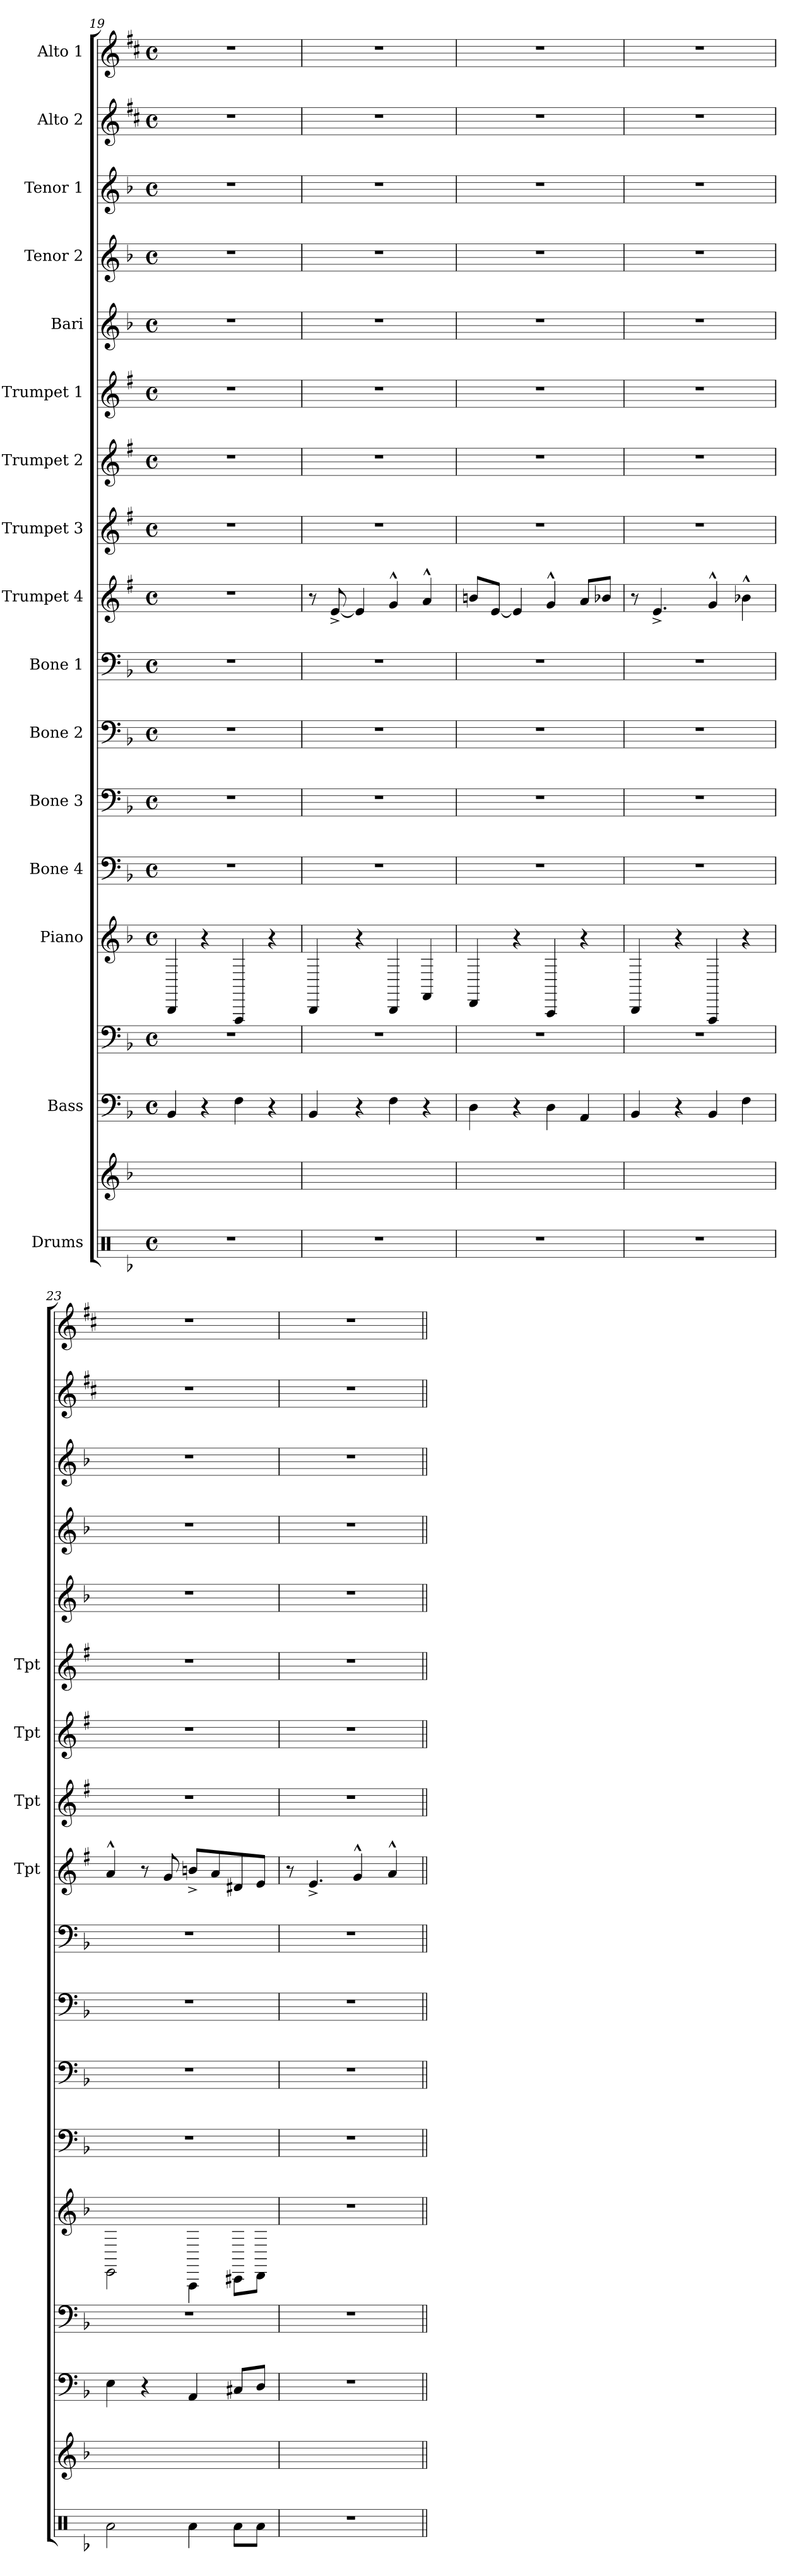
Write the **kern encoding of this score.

**kern	**kern	**kern	**kern	**kern	**kern	**kern	**kern	**kern	**kern	**kern	**kern	**kern	**kern	**kern	**kern	**kern	**kern
*part18	*part17	*part16	*part15	*part14	*part13	*part12	*part11	*part10	*part9	*part8	*part7	*part6	*part5	*part4	*part3	*part2	*part1
*staff18	*staff17	*staff16	*staff15	*staff14	*staff13	*staff12	*staff11	*staff10	*staff9	*staff8	*staff7	*staff6	*staff5	*staff4	*staff3	*staff2	*staff1
*I"Drums	*	*I"Bass	*	*I"Piano	*I"Bone 4	*I"Bone 3	*I"Bone 2	*I"Bone 1	*I"Trumpet 4	*I"Trumpet 3	*I"Trumpet 2	*I"Trumpet 1	*I"Bari	*I"Tenor 2	*I"Tenor 1	*I"Alto 2	*I"Alto 1
*	*	*	*	*	*	*	*	*	*I'Tpt	*I'Tpt	*I'Tpt	*I'Tpt	*	*	*	*	*
*clefX	*clefG2	*clefF4	*clefF4	*clefG2	*clefF4	*clefF4	*clefF4	*clefF4	*clefG2	*clefG2	*clefG2	*clefG2	*clefG2	*clefG2	*clefG2	*clefG2	*clefG2
*	*	*ITrd7c12	*	*	*	*	*	*	*ITrd1c2	*ITrd1c2	*ITrd1c2	*ITrd1c2	*ITrd12c21	*ITrd8c14	*ITrd8c14	*ITrd5c9	*ITrd5c9
*k[b-]	*k[b-]	*k[b-]	*k[b-]	*k[b-]	*k[b-]	*k[b-]	*k[b-]	*k[b-]	*k[b-]	*k[b-]	*k[b-]	*k[b-]	*k[b-]	*k[b-]	*k[b-]	*k[b-]	*k[b-]
*F:	*F:	*F:	*F:	*F:	*F:	*F:	*F:	*F:	*F:	*F:	*F:	*F:	*F:	*F:	*F:	*F:	*F:
*M4/4	*	*M4/4	*M4/4	*M4/4	*M4/4	*M4/4	*M4/4	*M4/4	*M4/4	*M4/4	*M4/4	*M4/4	*M4/4	*M4/4	*M4/4	*M4/4	*M4/4
*met(c)	*	*met(c)	*met(c)	*met(c)	*met(c)	*met(c)	*met(c)	*met(c)	*met(c)	*met(c)	*met(c)	*met(c)	*met(c)	*met(c)	*met(c)	*met(c)	*met(c)
=19	=19	=19	=19	=19	=19	=19	=19	=19	=19	=19	=19	=19	=19	=19	=19	=19	=19
1r	1ryy	4BBB-/	1r	4BBB-/	1r	1r	1r	1r	1r	1r	1r	1r	1r	1r	1r	1r	1r
.	.	4r	.	4r	.	.	.	.	.	.	.	.	.	.	.	.	.
.	.	4FF\	.	4FFF/	.	.	.	.	.	.	.	.	.	.	.	.	.
.	.	4r	.	4r	.	.	.	.	.	.	.	.	.	.	.	.	.
=20	=20	=20	=20	=20	=20	=20	=20	=20	=20	=20	=20	=20	=20	=20	=20	=20	=20
1r	1ryy	4BBB-/	1r	4BBB-/	1r	1r	1r	1r	8r	1r	1r	1r	1r	1r	1r	1r	1r
.	.	.	.	.	.	.	.	.	[8d^</	.	.	.	.	.	.	.	.
.	.	4r	.	4r	.	.	.	.	4d/]	.	.	.	.	.	.	.	.
.	.	4FF\	.	4BBB-/	.	.	.	.	4f^^>/	.	.	.	.	.	.	.	.
.	.	4r	.	4FF/	.	.	.	.	4g^^>/	.	.	.	.	.	.	.	.
=21	=21	=21	=21	=21	=21	=21	=21	=21	=21	=21	=21	=21	=21	=21	=21	=21	=21
1r	1ryy	4DD\	1r	4DD/	1r	1r	1r	1r	8an/L	1r	1r	1r	1r	1r	1r	1r	1r
.	.	.	.	.	.	.	.	.	[8d/J	.	.	.	.	.	.	.	.
.	.	4r	.	4r	.	.	.	.	4d/]	.	.	.	.	.	.	.	.
.	.	4DD\	.	4AAA/	.	.	.	.	4f^^>/	.	.	.	.	.	.	.	.
.	.	4AAA/	.	4r	.	.	.	.	8g/L	.	.	.	.	.	.	.	.
.	.	.	.	.	.	.	.	.	8a-X/J	.	.	.	.	.	.	.	.
=22	=22	=22	=22	=22	=22	=22	=22	=22	=22	=22	=22	=22	=22	=22	=22	=22	=22
1r	1ryy	4BBB-/	1r	4BBB-/	1r	1r	1r	1r	8r	1r	1r	1r	1r	1r	1r	1r	1r
.	.	.	.	.	.	.	.	.	4.d^</	.	.	.	.	.	.	.	.
.	.	4r	.	4r	.	.	.	.	.	.	.	.	.	.	.	.	.
.	.	4BBB-/	.	4FFF/	.	.	.	.	4f^^>/	.	.	.	.	.	.	.	.
.	.	4FF\	.	4r	.	.	.	.	4a-X^^>\	.	.	.	.	.	.	.	.
=23	=23	=23	=23	=23	=23	=23	=23	=23	=23	=23	=23	=23	=23	=23	=23	=23	=23
2Ra\	1ryy	4EE\	1r	2EE\	1r	1r	1r	1r	4g^^>/	1r	1r	1r	1r	1r	1r	1r	1r
.	.	4r	.	.	.	.	.	.	8r	.	.	.	.	.	.	.	.
.	.	.	.	.	.	.	.	.	8f/	.	.	.	.	.	.	.	.
4Ra\	.	4AAA/	.	4AAA\	.	.	.	.	8an^</L	.	.	.	.	.	.	.	.
.	.	.	.	.	.	.	.	.	8g/	.	.	.	.	.	.	.	.
8Ra\L	.	8CC#X/L	.	8CC#X\L	.	.	.	.	8c#X/	.	.	.	.	.	.	.	.
8Ra\J	.	8DD/J	.	8DD\J	.	.	.	.	8d/J	.	.	.	.	.	.	.	.
=24	=24	=24	=24	=24	=24	=24	=24	=24	=24	=24	=24	=24	=24	=24	=24	=24	=24
1r	1ryy	1r	1r	1r	1r	1r	1r	1r	8r	1r	1r	1r	1r	1r	1r	1r	1r
.	.	.	.	.	.	.	.	.	4.d^</	.	.	.	.	.	.	.	.
.	.	.	.	.	.	.	.	.	4f^^>/	.	.	.	.	.	.	.	.
.	.	.	.	.	.	.	.	.	4g^^>/	.	.	.	.	.	.	.	.
=||	=||	=||	=||	=||	=||	=||	=||	=||	=||	=||	=||	=||	=||	=||	=||	=||	=||
*-	*-	*-	*-	*-	*-	*-	*-	*-	*-	*-	*-	*-	*-	*-	*-	*-	*-
